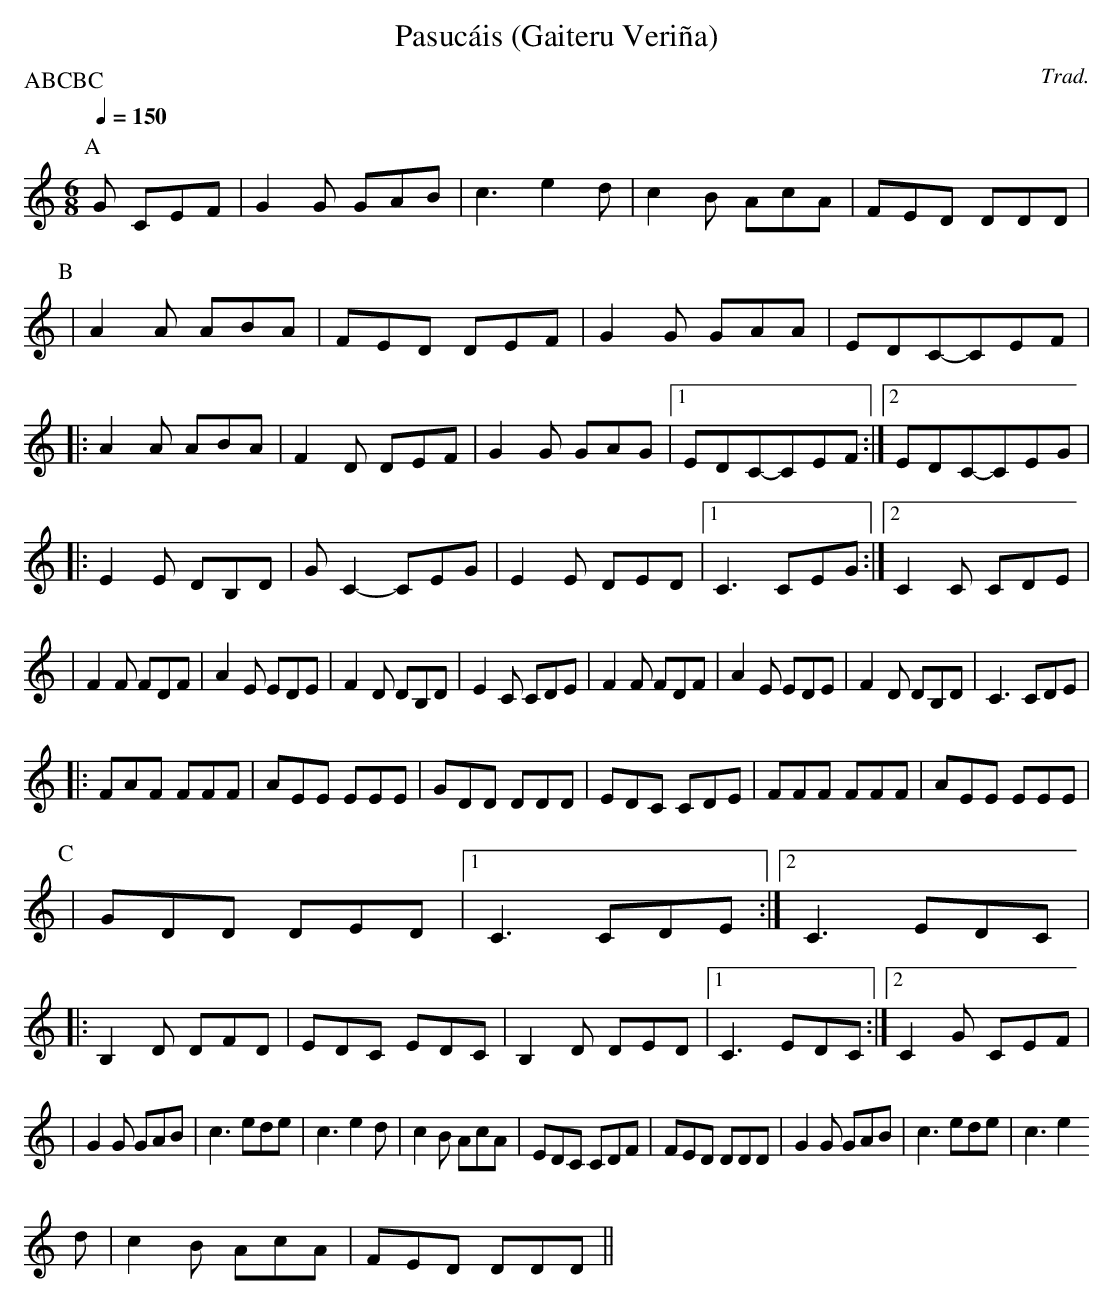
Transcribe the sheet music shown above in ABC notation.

X:1
T:Pasucáis (Gaiteru Veriña)
C:Trad.
P:ABCBC
M:6/8
L:1/8
Q:1/4=150
K:C
P:A
G CEF|G2 G GAB|c3 e2 d|c2 B AcA|FED DDD|
P:B
|A2 A ABA|FED DEF|G2 G GAA|EDC-CEF|
|: A2 A ABA|F2 D DEF|G2 G GAG|1 EDC-CEF :|2 EDC-CEG|
|: E2 E DB,D|G C2-CEG|E2 E DED|1 C3 CEG :|2 C2 C CDE|
|F2 F FDF|A2 E EDE|F2 D DB,D|E2 C CDE|F2 F FDF|A2 E EDE|F2 D DB,D|C3 CDE|
|: FAF FFF|AEE EEE|GDD DDD|EDC CDE|FFF FFF|AEE EEE|
P:C
|GDD DED|1 C3 CDE :|2 C3 EDC|
|: B,2 D DFD|EDC EDC|B,2 D DED|1 C3 EDC :|2 C2 G CEF|
|G2 G GAB|c3 ede|c3 e2 d|c2 B AcA|EDC CDF|FED DDD|G2 G GAB|c3 ede|c3 e2
d|c2 B AcA|FED DDD||
